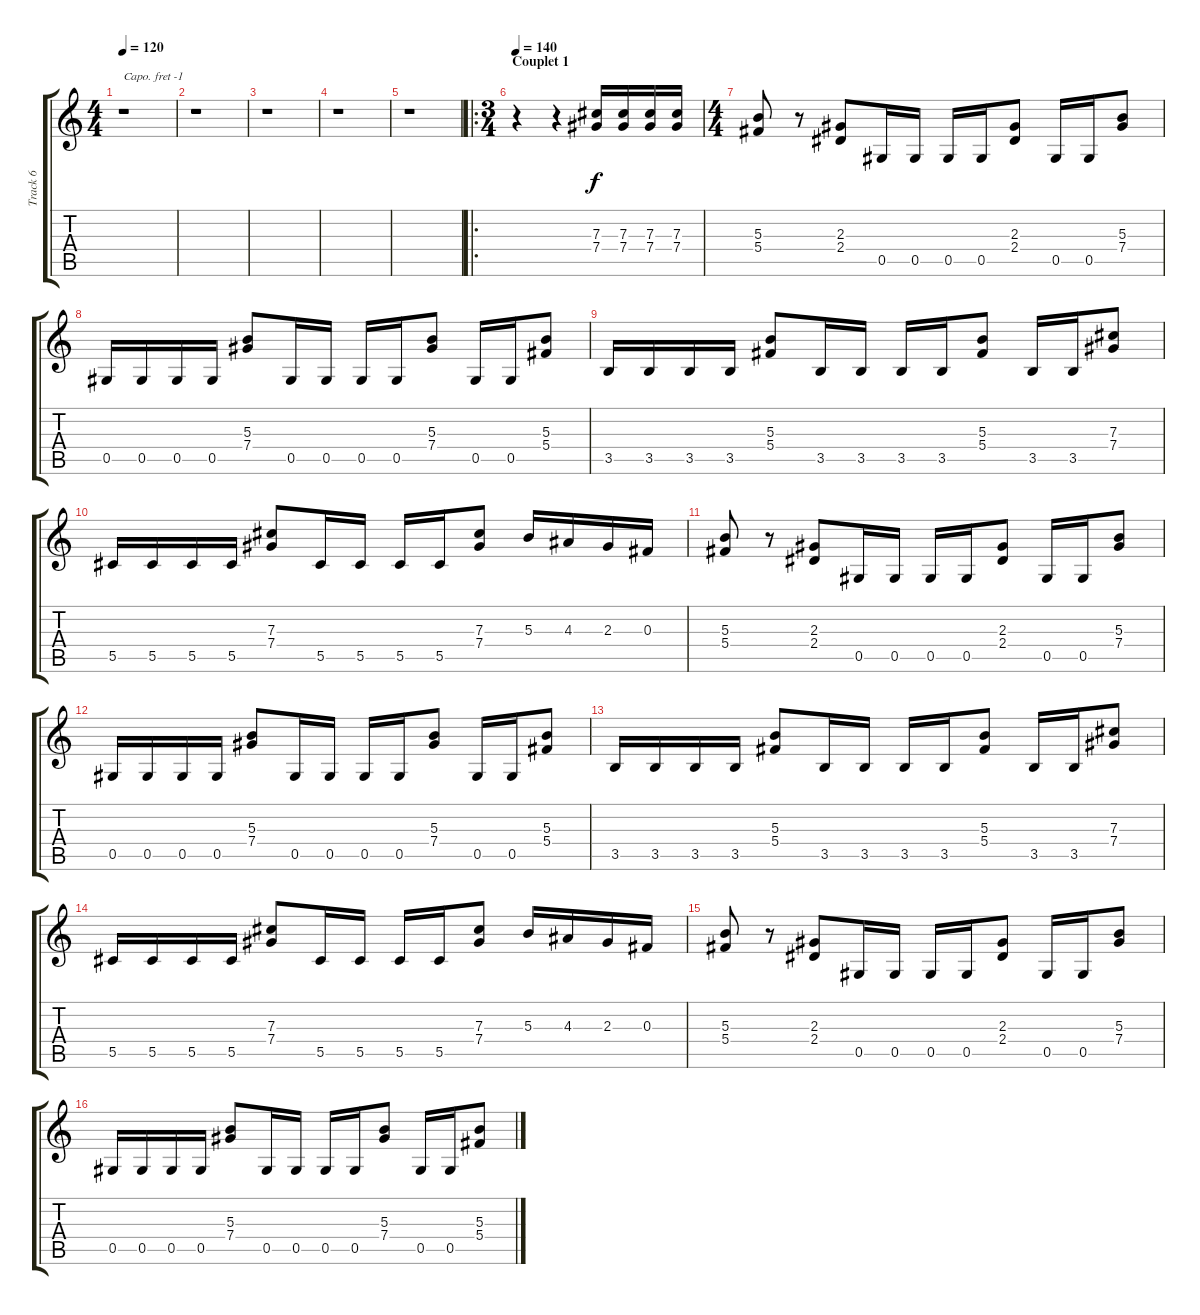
\track ("Track 6" "Track 6") {instrument distortionguitar}
\staff {score tabs}
\capo -1
\tuning (E4 B3 G3 D3 A2 E2) {hide}
\ts (4 4)
\tempo 120
\clef g2
\ks c
r.1{dy f} |
r.1 |
r.1 |
r.1 |
r.1 |
\ro
\ts (3 4)
\section ("" "Couplet 1")
\tempo 140
r.4 r.4 (7.3 7.4).16 (7.3 7.4).16 (7.3 7.4).16 (7.3 7.4).16 |
\ts (4 4)
(5.3 5.4).8 r.8 (2.3 2.4).8 0.5.16 0.5.16 0.5.16 0.5.16 (2.3 2.4).8 0.5.16 0.5.16 (5.3 7.4).8 |
0.5.16 0.5.16 0.5.16 0.5.16 (5.3 7.4).8 0.5.16 0.5.16 0.5.16 0.5.16 (5.3 7.4).8 0.5.16 0.5.16 (5.3 5.4).8 |
3.5.16 3.5.16 3.5.16 3.5.16 (5.3 5.4).8 3.5.16 3.5.16 3.5.16 3.5.16 (5.3 5.4).8 3.5.16 3.5.16 (7.3 7.4).8 |
5.5.16 5.5.16 5.5.16 5.5.16 (7.3 7.4).8 5.5.16 5.5.16 5.5.16 5.5.16 (7.3 7.4).8 5.3.16 4.3.16 2.3.16 0.3.16 |
(5.3 5.4).8 r.8 (2.3 2.4).8 0.5.16 0.5.16 0.5.16 0.5.16 (2.3 2.4).8 0.5.16 0.5.16 (5.3 7.4).8 |
0.5.16 0.5.16 0.5.16 0.5.16 (5.3 7.4).8 0.5.16 0.5.16 0.5.16 0.5.16 (5.3 7.4).8 0.5.16 0.5.16 (5.3 5.4).8 |
3.5.16 3.5.16 3.5.16 3.5.16 (5.3 5.4).8 3.5.16 3.5.16 3.5.16 3.5.16 (5.3 5.4).8 3.5.16 3.5.16 (7.3 7.4).8 |
5.5.16 5.5.16 5.5.16 5.5.16 (7.3 7.4).8 5.5.16 5.5.16 5.5.16 5.5.16 (7.3 7.4).8 5.3.16 4.3.16 2.3.16 0.3.16 |
(5.3 5.4).8 r.8 (2.3 2.4).8 0.5.16 0.5.16 0.5.16 0.5.16 (2.3 2.4).8 0.5.16 0.5.16 (5.3 7.4).8 |
0.5.16 0.5.16 0.5.16 0.5.16 (5.3 7.4).8 0.5.16 0.5.16 0.5.16 0.5.16 (5.3 7.4).8 0.5.16 0.5.16 (5.3 5.4).8
